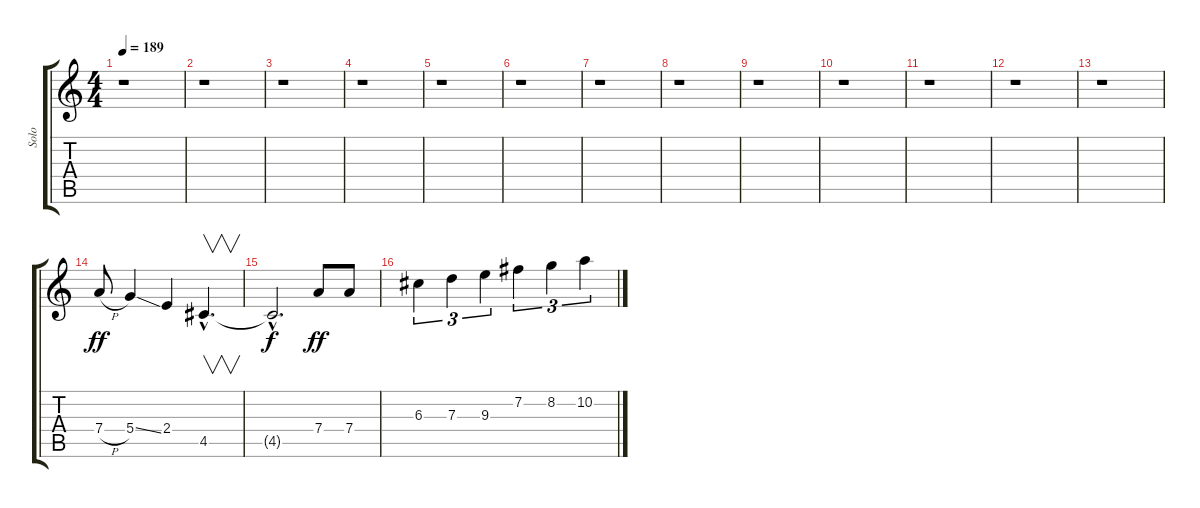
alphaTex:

\track ("Solo" "Solo") {instrument overdrivenguitar}
\staff {score tabs}
\tuning (E4 B3 G3 D3 A2 E2) {hide}
\ts (4 4)
\tempo 189
\clef g2
\ks c
r.1{dy ff} |
r.1 |
r.1 |
r.1 |
r.1 |
r.1 |
r.1 |
r.1 |
r.1 |
r.1 |
r.1 |
r.1 |
r.1 |
7.4{h}.8 5.4{ss}.4 2.4.4 4.5{hac}.4{v d} |
4.5{hac t}.2{d dy f} 7.4.8{dy ff} 7.4.8 |
6.3.4{tu (3 2)} 7.3.4{tu (3 2)} 9.3.4{tu (3 2)} 7.2.4{tu (3 2)} 8.2.4{tu (3 2)} 10.2.4{tu (3 2)}
